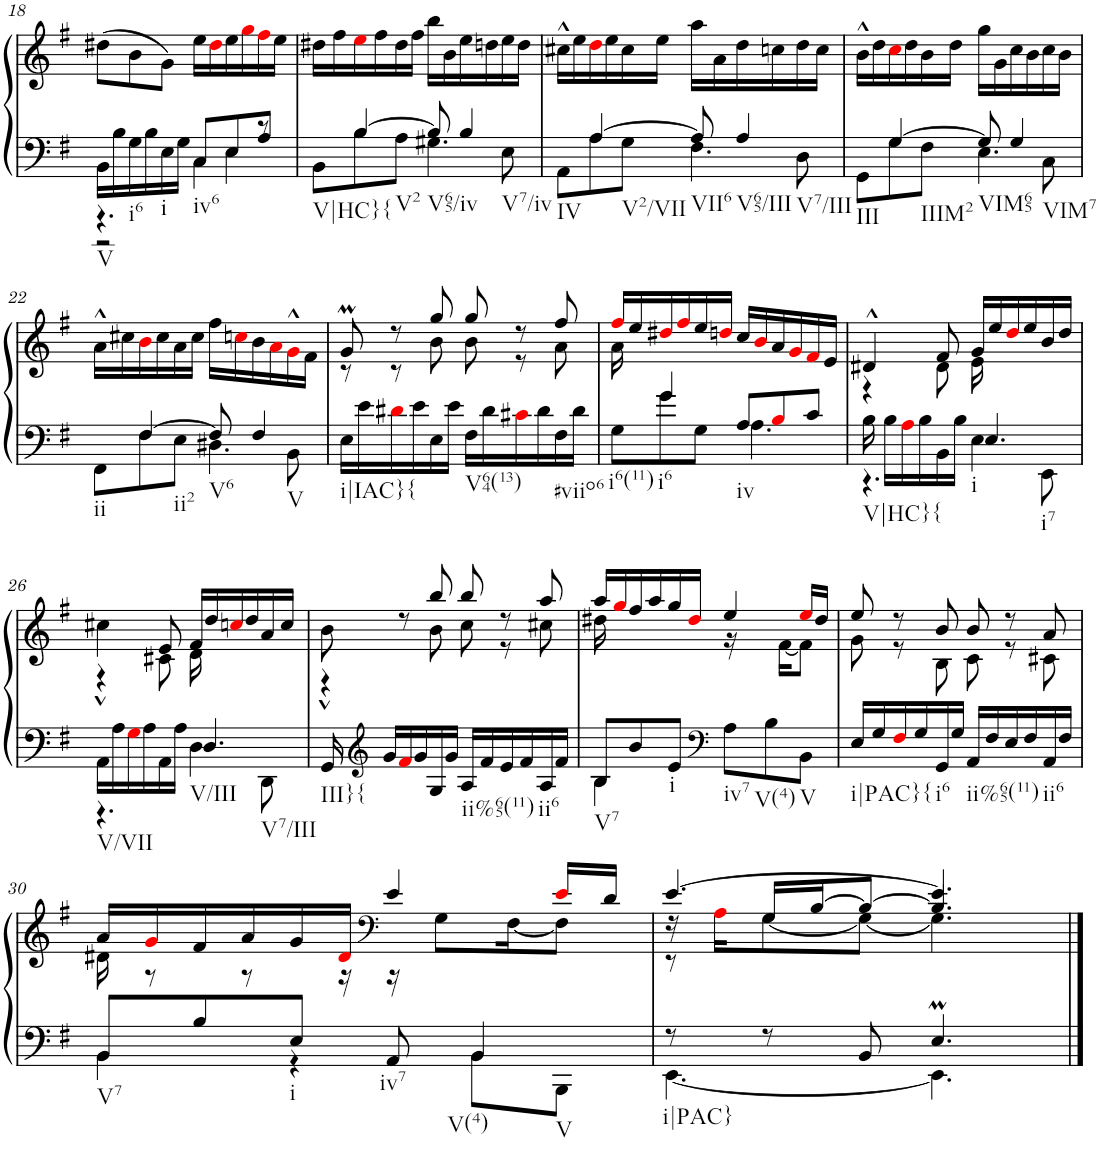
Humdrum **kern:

**kern	**kern
*part1	*part1
*staff2	*staff1
*I"Clavecin	*
!!LO:PB:g=z
*clefF4	*clefG2
*k[f#]	*k[f#]
*e:	*e:
*M6/8	*M6/8
=18	=18
*^	*
*	*^	*
!LO:TX:b:t=V	!	!	!
16BB\LL	4.r	2r	(>8dd#X\L
16B\	.	.	.
!LO:TX:b:t=i6	!	!	!
16G\	.	.	8b\
16B\	.	.	.
!LO:TX:b:t=i	!	!	!
16E\	.	.	8g\J)
16G\JJ	.	.	.
!LO:TX:b:t=iv6	!	!	!
8C/L	4C\	.	16ee\LL
.	.	.	16dd#i\
8E/	.	4E\	16ee\
.	.	.	16ggi\
8A/J	8r	.	16ff#i\
.	.	.	16ee\JJ
=19	=19	=19	=19
!LO:TX:b:t=V|HC}{	!	!	!
8ryy	8BB\L	8ryy	16dd#X\LL
.	.	.	16ff#\
*	*v	*v	*
!LO:TX:b:t=V2	!	!
[4B/	8B\	16eei\
.	.	16ff#\
.	8A\J	16dd#\
.	.	16ff#\JJ
!LO:TX:b:t=V65/iv	!	!
8B/]	4.G#X\	16bb\LL
.	.	16b\
!LO:TX:b:t=V7/iv	!	!
4B/	.	16ee\
.	.	16ddn\
*	*^	*
.	.	8E\	16ee\
.	.	.	16dd\JJ
=20	=20	=20	=20
!LO:TX:b:t=IV	!	!	!
8ryy	8AA\L	8ryy	16cc#X^^\LL
.	.	.	16ee\
*	*v	*v	*
!LO:TX:b:t=V2/VII	!	!
[4A/	8A\	16ddi\
.	.	16ee\
.	8G\J	16cc#\
.	.	16ee\JJ
!LO:TX:b:t=VII6	!	!
8A/]	4.F#\	16aa\LL
.	.	16a\
!LO:TX:b:t=V65/III	!	!
!LO:TX:b:t=V7/III	!	!
4A/	.	16dd\
.	.	16ccn\
*	*^	*
.	.	8D\	16dd\
.	.	.	16cc\JJ
=21	=21	=21	=21
!LO:TX:b:t=III	!	!	!
8ryy	8GG\L	8ryy	16b^^\LL
.	.	.	16dd\
*	*v	*v	*
!LO:TX:b:t=IIIM2	!	!
[4G/	8G\	16cci\
.	.	16dd\
.	8F#\J	16b\
.	.	16dd\JJ
!LO:TX:b:t=VIM65	!	!
8G/]	4.E\	16gg\LL
.	.	16g\
!LO:TX:b:t=VIM7	!	!
4G/	.	16cc\
.	.	16b\
*	*^	*
.	.	8C\	16cc\
.	.	.	16b\JJ
!!LO:LB:g=z
=22	=22	=22	=22
!LO:TX:b:t=ii	!	!	!
8ryy	8FF#\L	8ryy	16a^^\LL
.	.	.	16cc#X\
*	*v	*v	*
!LO:TX:b:t=ii2	!	!
[4F#/	8F#\	16bi\
.	.	16cc#\
.	8E\J	16a\
.	.	16cc#\JJ
!LO:TX:b:t=V6	!	!
8F#/]	4.D#X\	16ff#\LL
.	.	16ccni\
!LO:TX:b:t=V	!	!
4F#/	.	16b\
.	.	16ai\
*	*^	*
.	.	8BB\	16g^^i\
.	.	.	16f#\JJ
*v	*v	*v	*
=23	=23
*	*^
!LO:TX:b:t=i|IAC}{	!	!
16E\LL	8gM/	8r
16e\	.	.
16d#Xi\	8r	8r
16e\	.	.
16E\	8gg/	8b\
16e\JJ	.	.
!LO:TX:b:t=V64(13)	!	!
16F#\LL	8gg/	8b\
16d#\	.	.
16c#Xi\	8r	8r
16d#\	.	.
!LO:TX:b:t=#viio6	!	!
16F#\	8ff#/	8a\
16d#\JJ	.	.
=24	=24	=24
*^	*	*
!LO:TX:b:t=i6(11)	!	!	!
8ryy	8G\L	16ff#i/LL	16a\
.	.	16ee/	2ryy
!LO:TX:b:t=i6	!	!	!
4g/	8g\	16dd#Xi/	.
.	.	16ff#i/	.
.	8G\J	16ee/	.
.	.	16ddni/JJ	.
!LO:TX:b:t=iv	!	!	!
8A/L	4.A\	16cc/LL	.
.	.	16bi/	.
8Bi/	.	16a/	.
.	.	16gi/	8.ryy
8c/J	.	16f#i/	.
.	.	16e/JJ	.
=25	=25	=25	=25
!LO:TX:b:t=V|HC}{	!	!	!
16B\	4.r	4d#X^^/	4r
16B\LL	.	.	.
16Ai\	.	.	.
16B\	.	.	.
16BB\	.	8f#/	8d#\
16B\JJ	.	.	.
!LO:TX:b:t=i	!	!	!
!LO:TX:b:t=i7	!	!	!
4.E/	4E\	16g/LL	16e\
.	.	16ee/	4ryy
.	.	16ddi/	.
.	.	16ee/	.
.	8EE\	16b/	.
.	.	16dd/JJ	16ryy
!!LO:LB:g=z	!!
=26	=26	=26	=26
!LO:TX:b:t=V/VII	!	!	!
16AA\LL	4.r	4cc#X^^\	4r
16A\	.	.	.
16Gi\	.	.	.
16A\	.	.	.
16AA\	.	8e/	8c#X\
16A\JJ	.	.	.
!LO:TX:b:t=V/III	!	!	!
!LO:TX:b:t=V7/III	!	!	!
4.D/	4D\	16f#/LL	16d\
.	.	16dd/	4ryy
.	.	16ccni/	.
.	.	16dd/	.
.	8DD\	16a/	.
.	.	16cc/JJ	16ryy
*v	*v	*	*
=27	=27	=27
!LO:TX:b:t=III}{	!	!
16GG/	8b^^\	4r
*clefG2	*	*
16g/LL	.	.
16f#i/	8r	.
16g/	.	.
16G/	8bb/	8b\
16g/JJ	.	.
!LO:TX:b:t=ii%65(11)	!	!
16A/LL	8bb/	8cc\
16f#/	.	.
16e/	8r	8r
16f#/	.	.
!LO:TX:b:t=ii6	!	!
16A/	8aa/	8cc#X\
16f#/JJ	.	.
=28	=28	=28
*^	*	*
!LO:TX:b:t=V7	!	!	!
4B\	8B/L	16aa/LL	16dd#X\
.	.	16ggi/	16ryy
*	*	*v	*v
.	8b/	16ff#/
.	.	16aa/
!LO:TX:b:t=i	!	!
!LO:TX:b:t=iv7	!	!
!LO:TX:b:t=V(4)	!	!
!LO:TX:b:t=V	!	!
2ryy	8e/J	16gg/
.	.	16dd#i/JJ
*clefF4	*	*
*	*	*^
.	8A\L	4ee/	16r
.	.	.	8ryy
.	8B\	.	.
.	.	.	[16f#\KL
.	8BB\J	16eei/LL	8f#\J]
.	.	16dd#/JJ	.
*v	*v	*	*
=29	=29	=29
!LO:TX:b:t=i|PAC}{	!	!
16E/LL	8ee/	8g\
16G/	.	.
16F#i/	8r	8r
16G/	.	.
!LO:TX:b:t=i6	!	!
16GG/	8b/	8B\
16G/JJ	.	.
!LO:TX:b:t=ii%65(11)	!	!
16AA/LL	8b/	8c\
16F#/	.	.
16E/	8r	8r
16F#/	.	.
!LO:TX:b:t=ii6	!	!
16AA/	8a/	8c#X\
16F#/JJ	.	.
!!LO:LB:g=z	!!
=30	=30	=30
*^	*	*
!LO:TX:b:t=V7	!	!	!
8BB/L	4BB\	16a/LL	16d#X\
.	.	16gi/	8r
8B/	.	16f#/	.
.	.	16a/	8r
!LO:TX:b:t=i	!	!	!
8E/J	4r	16g/	.
.	.	16d#i/JJ	16r
*	*	*clefF4	*
!LO:TX:b:t=iv7	!	!	!
8AA/	.	4e/	16r
.	.	.	8G\L
!LO:TX:b:t=V(4)	!	!	!
!LO:TX:b:t=V	!	!	!
4BB/	8BB\L	.	.
.	.	.	[16F#\K
.	8BBB\J	16ei/LL	8F#\J]
.	.	16d#/JJ	.
=31	=31	=31	=31
*	*	*	*^
!LO:TX:b:t=i|PAC}	!	!	!	!
8r	[4.EE\	[4.e/	16r	8r
.	.	.	16Ai\KL	.
8r	.	.	[8G\	16G/LL
.	.	.	.	[16B/J
8BB/	.	.	8G\J_	8B/J_
4.EM/	4.EE\]	4.e/]	4.G\]	4.B/]
*v	*v	*	*	*
*	*v	*v	*v
==	==
*-	*-
